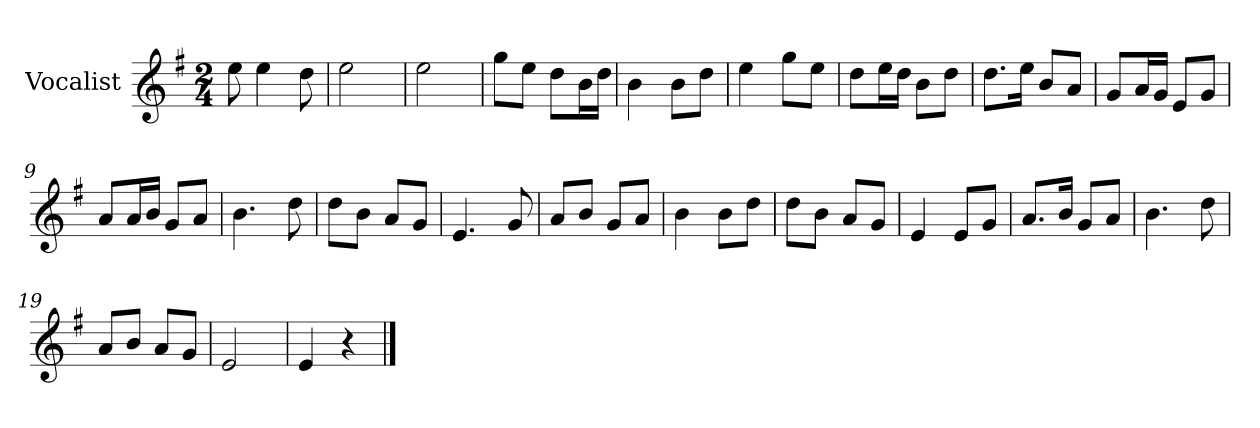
**kern
*part1
*staff1
*I"Vocalist
*k[f#]
*G:
*M2/4
=
8ee
4ee
8dd
=1
2ee
=2
2ee
=3
8ggL
8eeJ
8ddL
16bL
16ddJJ
=4
4b
8bL
8ddJ
=5
4ee
8ggL
8eeJ
=6
8ddL
16eeL
16ddJJ
8bL
8ddJ
=7
8.ddL
16eeJk
8bL
8aJ
=8
8gL
16aL
16gJJ
8eL
8gJ
=9
8aL
16aL
16bJJ
8gL
8aJ
=10
4.b
8dd
=11
8ddL
8bJ
8aL
8gJ
=12
4.e
8g
=13
8aL
8bJ
8gL
8aJ
=14
4b
8bL
8ddJ
=15
8ddL
8bJ
8aL
8gJ
=16
4e
8eL
8gJ
=17
8.aL
16bJk
8gL
8aJ
=18
4.b
8dd
=19
8aL
8bJ
8aL
8gJ
=20
2e
=21
4e
4r
==
*-
